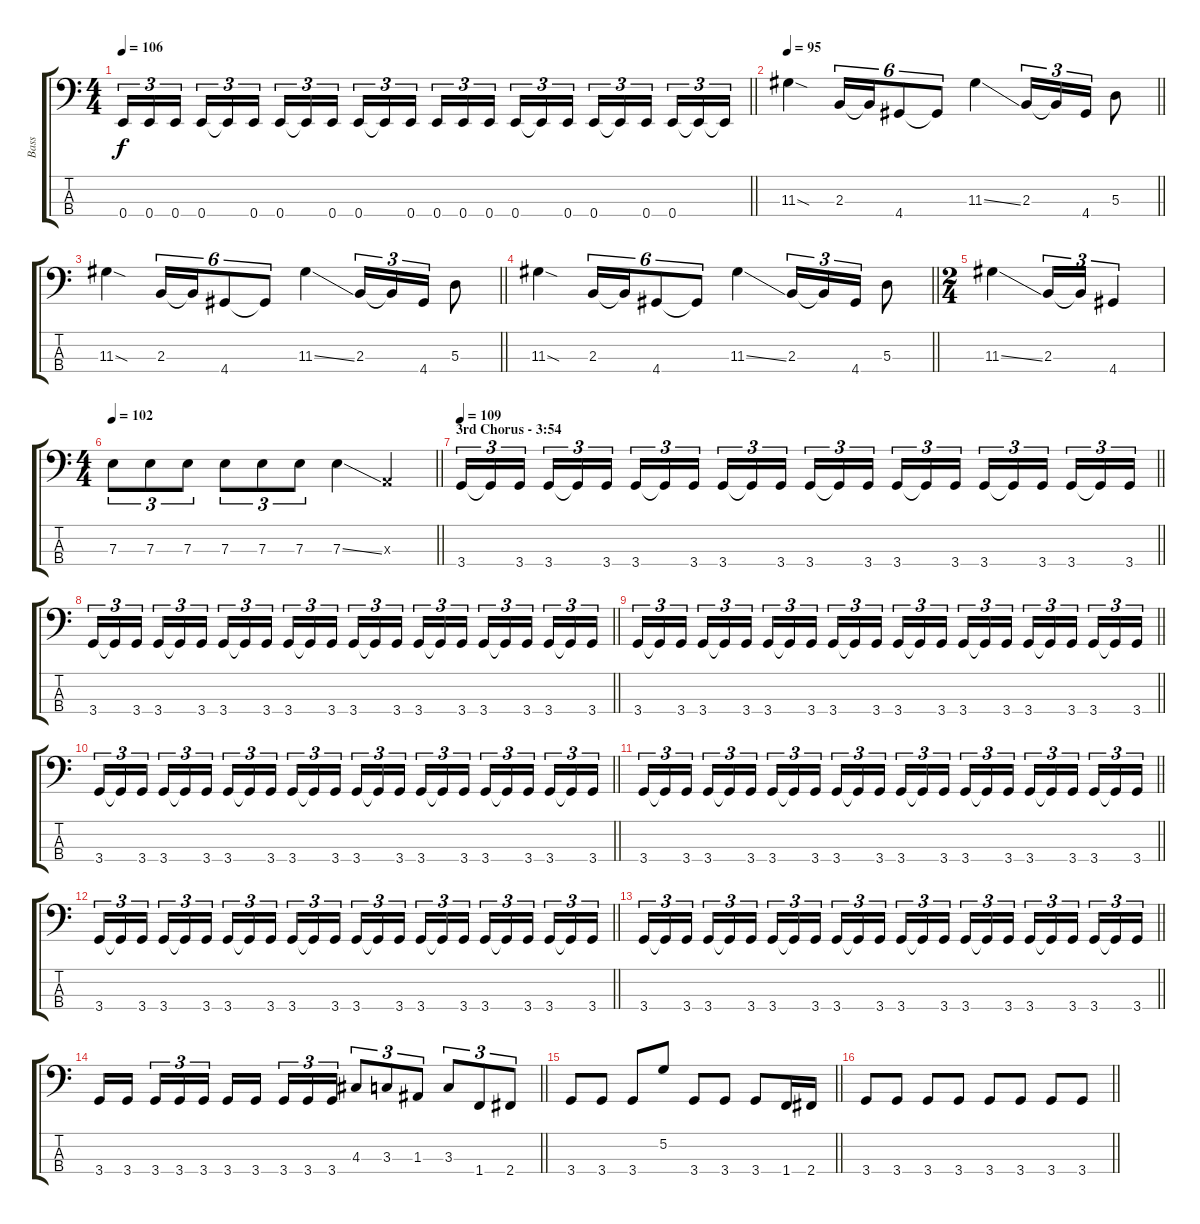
\track ("Bass" "Bass") {instrument electricbasspick}
\staff {score tabs}
\tuning (G2 D2 A1 E1) {hide}
\ts (4 4)
\tempo 106
\clef f4
\barLineRight lightlight
\ks c
0.4.16{tu (3 2) dy f} 0.4.16{tu (3 2)} 0.4.16{tu (3 2) beam splitsecondary} 0.4.16{tu (3 2)} 0.4{t}.16{tu (3 2)} 0.4.16{tu (3 2)} 0.4.16{tu (3 2)} 0.4{t}.16{tu (3 2)} 0.4.16{tu (3 2) beam splitsecondary} 0.4.16{tu (3 2)} 0.4{t}.16{tu (3 2)} 0.4.16{tu (3 2)} 0.4.16{tu (3 2)} 0.4.16{tu (3 2)} 0.4.16{tu (3 2) beam splitsecondary} 0.4.16{tu (3 2)} 0.4{t}.16{tu (3 2)} 0.4.16{tu (3 2)} 0.4.16{tu (3 2)} 0.4{t}.16{tu (3 2)} 0.4.16{tu (3 2) beam splitsecondary} 0.4.16{tu (3 2)} 0.4{t}.16{tu (3 2)} 0.4{t}.16{tu (3 2)} |
\tempo 95
\barLineRight lightlight
11.3{sod}.4 2.3.16{tu (6 4)} 2.3{t}.16{tu (6 4)} 4.4.8{tu (6 4)} 4.4{t}.8{tu (6 4)} 11.3{ss}.4 2.3.16{tu (3 2)} 2.3{t}.16{tu (3 2)} 4.4.16{tu (3 2)} 5.3.8 |
\barLineRight lightlight
11.3{sod}.4 2.3.16{tu (6 4)} 2.3{t}.16{tu (6 4)} 4.4.8{tu (6 4)} 4.4{t}.8{tu (6 4)} 11.3{ss}.4 2.3.16{tu (3 2)} 2.3{t}.16{tu (3 2)} 4.4.16{tu (3 2)} 5.3.8 |
\barLineRight lightlight
11.3{sod}.4 2.3.16{tu (6 4)} 2.3{t}.16{tu (6 4)} 4.4.8{tu (6 4)} 4.4{t}.8{tu (6 4)} 11.3{ss}.4 2.3.16{tu (3 2)} 2.3{t}.16{tu (3 2)} 4.4.16{tu (3 2)} 5.3.8 |
\ts (2 4)
11.3{ss}.4 2.3.16{tu (3 2)} 2.3{t}.16{tu (3 2)} 4.4.4{tu (3 2)} |
\ts (4 4)
\tempo 102
\barLineRight lightlight
7.3.8{tu (3 2)} 7.3.8{tu (3 2)} 7.3.8{tu (3 2)} 7.3.8{tu (3 2)} 7.3.8{tu (3 2)} 7.3.8{tu (3 2)} 7.3{ss}.4 0.3{x}.4 |
\section ("" "3rd Chorus - 3:54")
\tempo 109
\barLineRight lightlight
3.4.16{tu (3 2)} 3.4{t}.16{tu (3 2)} 3.4.16{tu (3 2) beam splitsecondary} 3.4.16{tu (3 2)} 3.4{t}.16{tu (3 2)} 3.4.16{tu (3 2)} 3.4.16{tu (3 2)} 3.4{t}.16{tu (3 2)} 3.4.16{tu (3 2) beam splitsecondary} 3.4.16{tu (3 2)} 3.4{t}.16{tu (3 2)} 3.4.16{tu (3 2)} 3.4.16{tu (3 2)} 3.4{t}.16{tu (3 2)} 3.4.16{tu (3 2) beam splitsecondary} 3.4.16{tu (3 2)} 3.4{t}.16{tu (3 2)} 3.4.16{tu (3 2)} 3.4.16{tu (3 2)} 3.4{t}.16{tu (3 2)} 3.4.16{tu (3 2) beam splitsecondary} 3.4.16{tu (3 2)} 3.4{t}.16{tu (3 2)} 3.4.16{tu (3 2)} |
\barLineRight lightlight
3.4.16{tu (3 2)} 3.4{t}.16{tu (3 2)} 3.4.16{tu (3 2) beam splitsecondary} 3.4.16{tu (3 2)} 3.4{t}.16{tu (3 2)} 3.4.16{tu (3 2)} 3.4.16{tu (3 2)} 3.4{t}.16{tu (3 2)} 3.4.16{tu (3 2) beam splitsecondary} 3.4.16{tu (3 2)} 3.4{t}.16{tu (3 2)} 3.4.16{tu (3 2)} 3.4.16{tu (3 2)} 3.4{t}.16{tu (3 2)} 3.4.16{tu (3 2) beam splitsecondary} 3.4.16{tu (3 2)} 3.4{t}.16{tu (3 2)} 3.4.16{tu (3 2)} 3.4.16{tu (3 2)} 3.4{t}.16{tu (3 2)} 3.4.16{tu (3 2) beam splitsecondary} 3.4.16{tu (3 2)} 3.4{t}.16{tu (3 2)} 3.4.16{tu (3 2)} |
\barLineRight lightlight
3.4.16{tu (3 2)} 3.4{t}.16{tu (3 2)} 3.4.16{tu (3 2) beam splitsecondary} 3.4.16{tu (3 2)} 3.4{t}.16{tu (3 2)} 3.4.16{tu (3 2)} 3.4.16{tu (3 2)} 3.4{t}.16{tu (3 2)} 3.4.16{tu (3 2) beam splitsecondary} 3.4.16{tu (3 2)} 3.4{t}.16{tu (3 2)} 3.4.16{tu (3 2)} 3.4.16{tu (3 2)} 3.4{t}.16{tu (3 2)} 3.4.16{tu (3 2) beam splitsecondary} 3.4.16{tu (3 2)} 3.4{t}.16{tu (3 2)} 3.4.16{tu (3 2)} 3.4.16{tu (3 2)} 3.4{t}.16{tu (3 2)} 3.4.16{tu (3 2) beam splitsecondary} 3.4.16{tu (3 2)} 3.4{t}.16{tu (3 2)} 3.4.16{tu (3 2)} |
\barLineRight lightlight
3.4.16{tu (3 2)} 3.4{t}.16{tu (3 2)} 3.4.16{tu (3 2) beam splitsecondary} 3.4.16{tu (3 2)} 3.4{t}.16{tu (3 2)} 3.4.16{tu (3 2)} 3.4.16{tu (3 2)} 3.4{t}.16{tu (3 2)} 3.4.16{tu (3 2) beam splitsecondary} 3.4.16{tu (3 2)} 3.4{t}.16{tu (3 2)} 3.4.16{tu (3 2)} 3.4.16{tu (3 2)} 3.4{t}.16{tu (3 2)} 3.4.16{tu (3 2) beam splitsecondary} 3.4.16{tu (3 2)} 3.4{t}.16{tu (3 2)} 3.4.16{tu (3 2)} 3.4.16{tu (3 2)} 3.4{t}.16{tu (3 2)} 3.4.16{tu (3 2) beam splitsecondary} 3.4.16{tu (3 2)} 3.4{t}.16{tu (3 2)} 3.4.16{tu (3 2)} |
\barLineRight lightlight
3.4.16{tu (3 2)} 3.4{t}.16{tu (3 2)} 3.4.16{tu (3 2) beam splitsecondary} 3.4.16{tu (3 2)} 3.4{t}.16{tu (3 2)} 3.4.16{tu (3 2)} 3.4.16{tu (3 2)} 3.4{t}.16{tu (3 2)} 3.4.16{tu (3 2) beam splitsecondary} 3.4.16{tu (3 2)} 3.4{t}.16{tu (3 2)} 3.4.16{tu (3 2)} 3.4.16{tu (3 2)} 3.4{t}.16{tu (3 2)} 3.4.16{tu (3 2) beam splitsecondary} 3.4.16{tu (3 2)} 3.4{t}.16{tu (3 2)} 3.4.16{tu (3 2)} 3.4.16{tu (3 2)} 3.4{t}.16{tu (3 2)} 3.4.16{tu (3 2) beam splitsecondary} 3.4.16{tu (3 2)} 3.4{t}.16{tu (3 2)} 3.4.16{tu (3 2)} |
\barLineRight lightlight
3.4.16{tu (3 2)} 3.4{t}.16{tu (3 2)} 3.4.16{tu (3 2) beam splitsecondary} 3.4.16{tu (3 2)} 3.4{t}.16{tu (3 2)} 3.4.16{tu (3 2)} 3.4.16{tu (3 2)} 3.4{t}.16{tu (3 2)} 3.4.16{tu (3 2) beam splitsecondary} 3.4.16{tu (3 2)} 3.4{t}.16{tu (3 2)} 3.4.16{tu (3 2)} 3.4.16{tu (3 2)} 3.4{t}.16{tu (3 2)} 3.4.16{tu (3 2) beam splitsecondary} 3.4.16{tu (3 2)} 3.4{t}.16{tu (3 2)} 3.4.16{tu (3 2)} 3.4.16{tu (3 2)} 3.4{t}.16{tu (3 2)} 3.4.16{tu (3 2) beam splitsecondary} 3.4.16{tu (3 2)} 3.4{t}.16{tu (3 2)} 3.4.16{tu (3 2)} |
\barLineRight lightlight
3.4.16{tu (3 2)} 3.4{t}.16{tu (3 2)} 3.4.16{tu (3 2) beam splitsecondary} 3.4.16{tu (3 2)} 3.4{t}.16{tu (3 2)} 3.4.16{tu (3 2)} 3.4.16{tu (3 2)} 3.4{t}.16{tu (3 2)} 3.4.16{tu (3 2) beam splitsecondary} 3.4.16{tu (3 2)} 3.4{t}.16{tu (3 2)} 3.4.16{tu (3 2)} 3.4.16{tu (3 2)} 3.4{t}.16{tu (3 2)} 3.4.16{tu (3 2) beam splitsecondary} 3.4.16{tu (3 2)} 3.4{t}.16{tu (3 2)} 3.4.16{tu (3 2)} 3.4.16{tu (3 2)} 3.4{t}.16{tu (3 2)} 3.4.16{tu (3 2) beam splitsecondary} 3.4.16{tu (3 2)} 3.4{t}.16{tu (3 2)} 3.4.16{tu (3 2)} |
\barLineRight lightlight
3.4.16 3.4.16{beam splitsecondary} 3.4.16{tu (3 2)} 3.4.16{tu (3 2)} 3.4.16{tu (3 2)} 3.4.16 3.4.16{beam splitsecondary} 3.4.16{tu (3 2)} 3.4.16{tu (3 2)} 3.4.16{tu (3 2)} 4.3.8{tu (3 2)} 3.3.8{tu (3 2)} 1.3.8{tu (3 2)} 3.3.8{tu (3 2)} 1.4.8{tu (3 2)} 2.4.8{tu (3 2)} |
\barLineRight lightlight
3.4.8 3.4.8 3.4.8 5.2.8 3.4.8 3.4.8 3.4.8 1.4.16 2.4.16 |
\barLineRight lightlight
3.4.8 3.4.8 3.4.8 3.4.8 3.4.8 3.4.8 3.4.8 3.4.8
